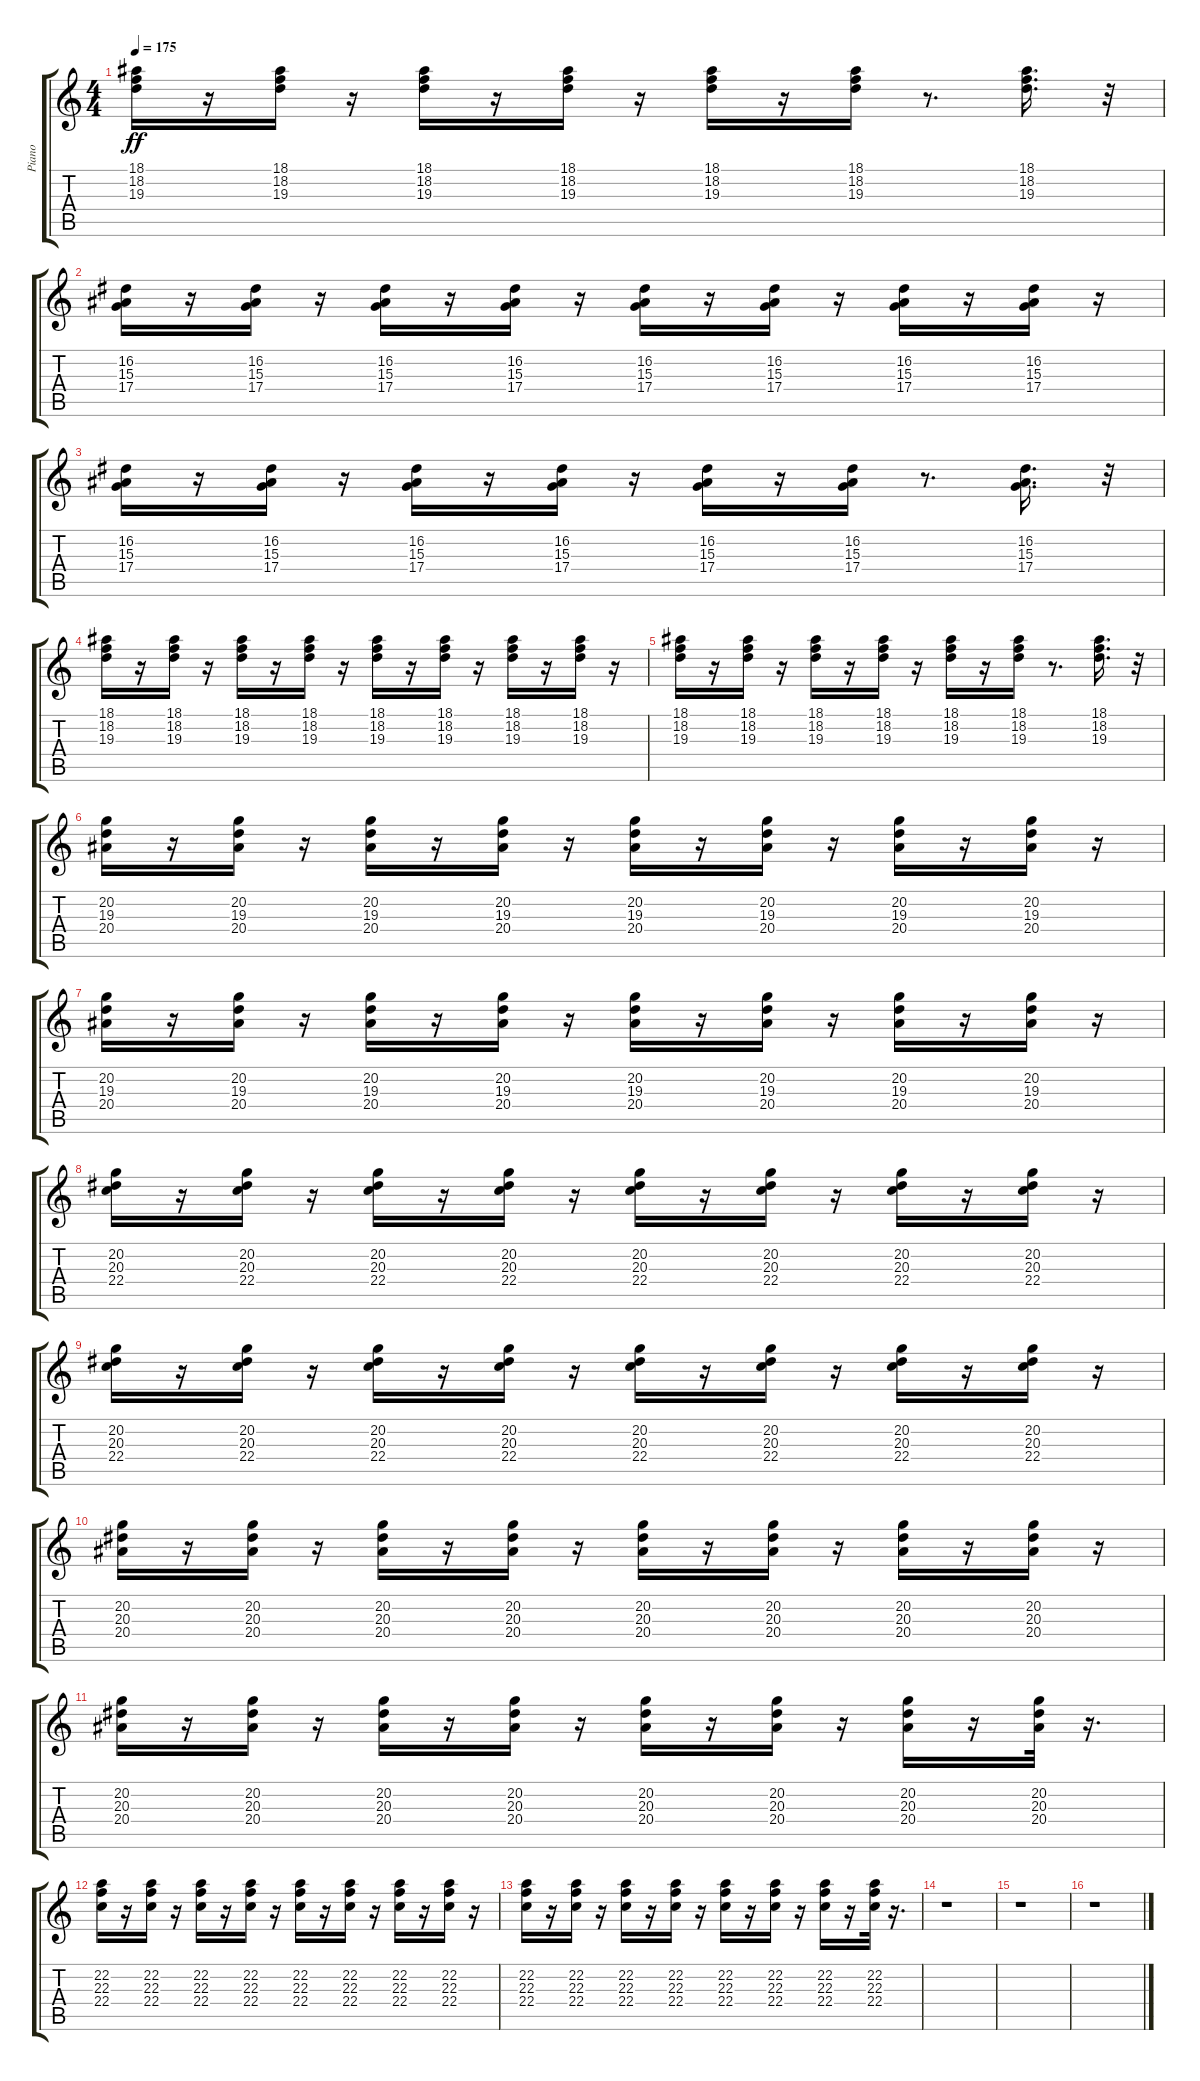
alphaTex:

\track ("Piano" "Piano") {instrument electricpiano1}
\staff {score tabs}
\tuning (E4 B3 G3 D3 A2 E2) {hide}
\ts (4 4)
\tempo 175
\clef g2
\ks c
(18.1 18.2 19.3).16{dy ff} r.16 (18.1 18.2 19.3).16 r.16 (18.1 18.2 19.3).16 r.16 (18.1 18.2 19.3).16 r.16 (18.1 18.2 19.3).16 r.16 (18.1 18.2 19.3).16 r.8{d} (18.1 18.2 19.3).16{d} r.32 |
(16.2 15.3 17.4).16 r.16 (16.2 15.3 17.4).16 r.16 (16.2 15.3 17.4).16 r.16 (16.2 15.3 17.4).16 r.16 (16.2 15.3 17.4).16 r.16 (16.2 15.3 17.4).16 r.16 (16.2 15.3 17.4).16 r.16 (16.2 15.3 17.4).16 r.16 |
(16.2 15.3 17.4).16 r.16 (16.2 15.3 17.4).16 r.16 (16.2 15.3 17.4).16 r.16 (16.2 15.3 17.4).16 r.16 (16.2 15.3 17.4).16 r.16 (16.2 15.3 17.4).16 r.8{d} (16.2 15.3 17.4).16{d} r.32 |
(18.1 18.2 19.3).16 r.16 (18.1 18.2 19.3).16 r.16 (18.1 18.2 19.3).16 r.16 (18.1 18.2 19.3).16 r.16 (18.1 18.2 19.3).16 r.16 (18.1 18.2 19.3).16 r.16 (18.1 18.2 19.3).16 r.16 (18.1 18.2 19.3).16 r.16 |
(18.1 18.2 19.3).16 r.16 (18.1 18.2 19.3).16 r.16 (18.1 18.2 19.3).16 r.16 (18.1 18.2 19.3).16 r.16 (18.1 18.2 19.3).16 r.16 (18.1 18.2 19.3).16 r.8{d} (18.1 18.2 19.3).16{d} r.32 |
(20.2 19.3 20.4).16 r.16 (20.2 19.3 20.4).16 r.16 (20.2 19.3 20.4).16 r.16 (20.2 19.3 20.4).16 r.16 (20.2 19.3 20.4).16 r.16 (20.2 19.3 20.4).16 r.16 (20.2 19.3 20.4).16 r.16 (20.2 19.3 20.4).16 r.16 |
(20.2 19.3 20.4).16 r.16 (20.2 19.3 20.4).16 r.16 (20.2 19.3 20.4).16 r.16 (20.2 19.3 20.4).16 r.16 (20.2 19.3 20.4).16 r.16 (20.2 19.3 20.4).16 r.16 (20.2 19.3 20.4).16 r.16 (20.2 19.3 20.4).16 r.16 |
(20.2 20.3 22.4).16 r.16 (20.2 20.3 22.4).16 r.16 (20.2 20.3 22.4).16 r.16 (20.2 20.3 22.4).16 r.16 (20.2 20.3 22.4).16 r.16 (20.2 20.3 22.4).16 r.16 (20.2 20.3 22.4).16 r.16 (20.2 20.3 22.4).16 r.16 |
(20.2 20.3 22.4).16 r.16 (20.2 20.3 22.4).16 r.16 (20.2 20.3 22.4).16 r.16 (20.2 20.3 22.4).16 r.16 (20.2 20.3 22.4).16 r.16 (20.2 20.3 22.4).16 r.16 (20.2 20.3 22.4).16 r.16 (20.2 20.3 22.4).16 r.16 |
(20.2 20.3 20.4).16 r.16 (20.2 20.3 20.4).16 r.16 (20.2 20.3 20.4).16 r.16 (20.2 20.3 20.4).16 r.16 (20.2 20.3 20.4).16 r.16 (20.2 20.3 20.4).16 r.16 (20.2 20.3 20.4).16 r.16 (20.2 20.3 20.4).16 r.16 |
(20.2 20.3 20.4).16 r.16 (20.2 20.3 20.4).16 r.16 (20.2 20.3 20.4).16 r.16 (20.2 20.3 20.4).16 r.16 (20.2 20.3 20.4).16 r.16 (20.2 20.3 20.4).16 r.16 (20.2 20.3 20.4).16 r.16 (20.2 20.3 20.4).32 r.16{d} |
(22.2 22.3 22.4).16 r.16 (22.2 22.3 22.4).16 r.16 (22.2 22.3 22.4).16 r.16 (22.2 22.3 22.4).16 r.16 (22.2 22.3 22.4).16 r.16 (22.2 22.3 22.4).16 r.16 (22.2 22.3 22.4).16 r.16 (22.2 22.3 22.4).16 r.16 |
(22.2 22.3 22.4).16 r.16 (22.2 22.3 22.4).16 r.16 (22.2 22.3 22.4).16 r.16 (22.2 22.3 22.4).16 r.16 (22.2 22.3 22.4).16 r.16 (22.2 22.3 22.4).16 r.16 (22.2 22.3 22.4).16 r.16 (22.2 22.3 22.4).32 r.16{d} |
r.1 |
r.1 |
r.1
